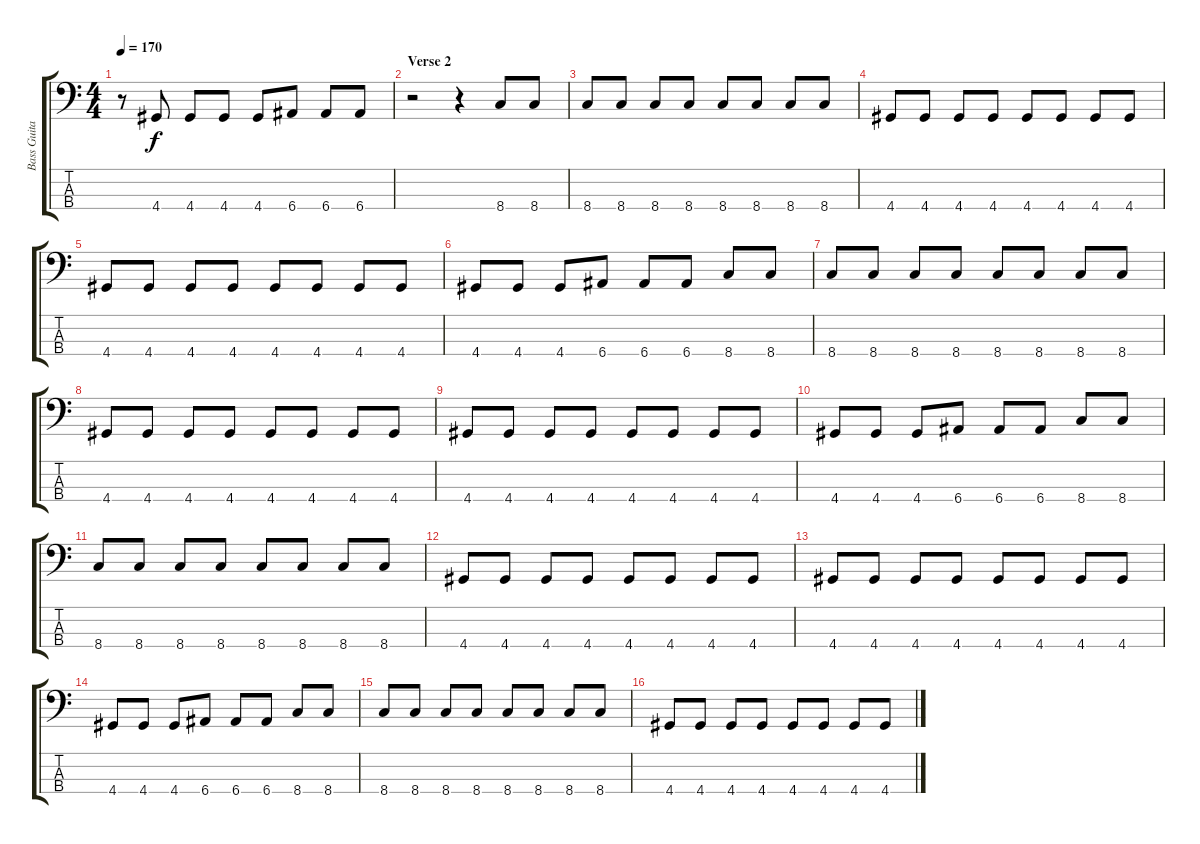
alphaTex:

\track ("Bass Guitar" "Bass Guita") {instrument electricbasspick}
\staff {score tabs}
\tuning (G2 D2 A1 E1) {hide}
\ts (4 4)
\tempo 170
\clef f4
\ks c
r.8{dy f} 4.4.8 4.4.8 4.4.8 4.4.8 6.4.8 6.4.8 6.4.8 |
\section ("" "Verse 2")
r.2 r.4 8.4.8 8.4.8 |
8.4.8 8.4.8 8.4.8 8.4.8 8.4.8 8.4.8 8.4.8 8.4.8 |
4.4.8 4.4.8 4.4.8 4.4.8 4.4.8 4.4.8 4.4.8 4.4.8 |
4.4.8 4.4.8 4.4.8 4.4.8 4.4.8 4.4.8 4.4.8 4.4.8 |
4.4.8 4.4.8 4.4.8 6.4.8 6.4.8 6.4.8 8.4.8 8.4.8 |
8.4.8 8.4.8 8.4.8 8.4.8 8.4.8 8.4.8 8.4.8 8.4.8 |
4.4.8 4.4.8 4.4.8 4.4.8 4.4.8 4.4.8 4.4.8 4.4.8 |
4.4.8 4.4.8 4.4.8 4.4.8 4.4.8 4.4.8 4.4.8 4.4.8 |
4.4.8 4.4.8 4.4.8 6.4.8 6.4.8 6.4.8 8.4.8 8.4.8 |
8.4.8 8.4.8 8.4.8 8.4.8 8.4.8 8.4.8 8.4.8 8.4.8 |
4.4.8 4.4.8 4.4.8 4.4.8 4.4.8 4.4.8 4.4.8 4.4.8 |
4.4.8 4.4.8 4.4.8 4.4.8 4.4.8 4.4.8 4.4.8 4.4.8 |
4.4.8 4.4.8 4.4.8 6.4.8 6.4.8 6.4.8 8.4.8 8.4.8 |
8.4.8 8.4.8 8.4.8 8.4.8 8.4.8 8.4.8 8.4.8 8.4.8 |
4.4.8 4.4.8 4.4.8 4.4.8 4.4.8 4.4.8 4.4.8 4.4.8
